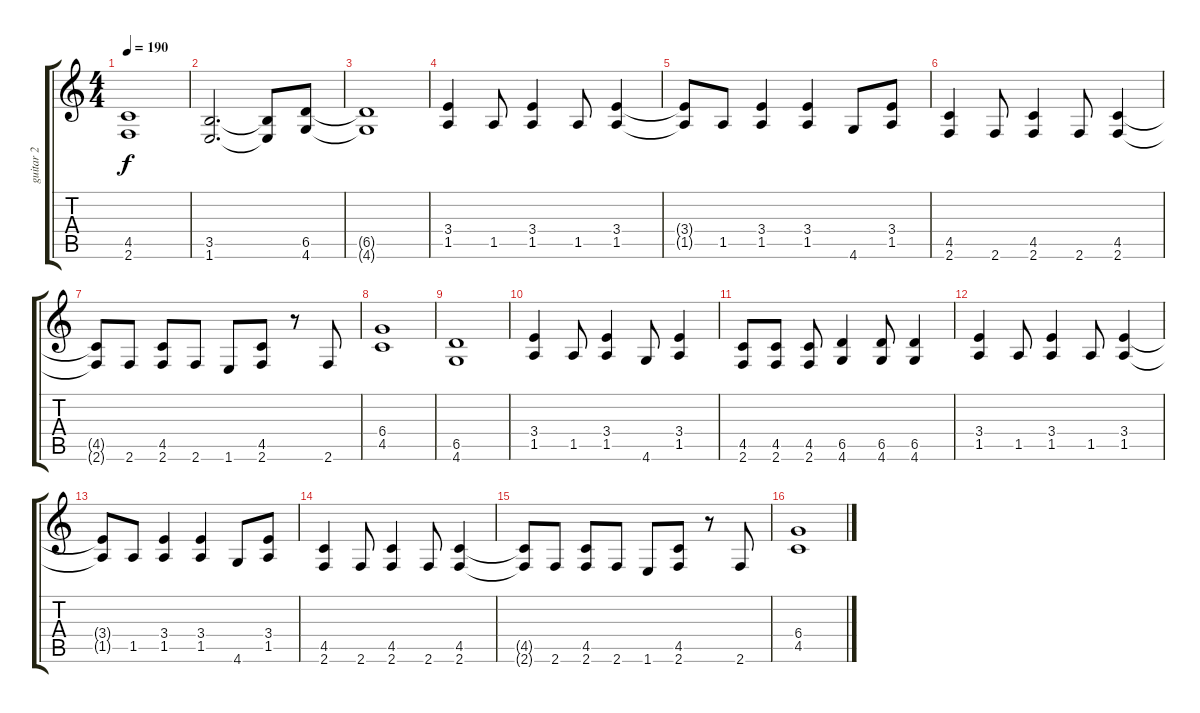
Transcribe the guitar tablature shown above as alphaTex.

\track ("guitar 2" "guitar 2") {instrument distortionguitar}
\staff {score tabs}
\tuning (Eb4 Bb3 Gb3 Db3 Ab2 Eb2) {hide}
\ts (4 4)
\tempo 190
\clef g2
\ks c
(4.5{t} 2.6{t}).1{dy f} |
(3.5 1.6).2{d} (3.5{t} 1.6{t}).8 (6.5 4.6).8 |
(6.5{t} 4.6{t}).1 |
(3.4 1.5).4 1.5.8 (3.4 1.5).4 1.5.8 (3.4 1.5).4 |
(3.4{t} 1.5{t}).8 1.5.8 (3.4 1.5).4 (3.4 1.5).4 4.6.8 (3.4 1.5).8 |
(4.5 2.6).4 2.6.8 (4.5 2.6).4 2.6.8 (4.5 2.6).4 |
(4.5{t} 2.6{t}).8 2.6.8 (4.5 2.6).8 2.6.8 1.6.8 (4.5 2.6).8 r.8 2.6.8 |
(6.4 4.5).1 |
(6.5 4.6).1 |
(3.4 1.5).4 1.5.8 (3.4 1.5).4 4.6.8 (3.4 1.5).4 |
(4.5 2.6).8 (4.5 2.6).8 (4.5 2.6).8 (6.5 4.6).4 (6.5 4.6).8 (6.5 4.6).4 |
(3.4 1.5).4 1.5.8 (3.4 1.5).4 1.5.8 (3.4 1.5).4 |
(3.4{t} 1.5{t}).8 1.5.8 (3.4 1.5).4 (3.4 1.5).4 4.6.8 (3.4 1.5).8 |
(4.5 2.6).4 2.6.8 (4.5 2.6).4 2.6.8 (4.5 2.6).4 |
(4.5{t} 2.6{t}).8 2.6.8 (4.5 2.6).8 2.6.8 1.6.8 (4.5 2.6).8 r.8 2.6.8 |
(6.4 4.5).1
